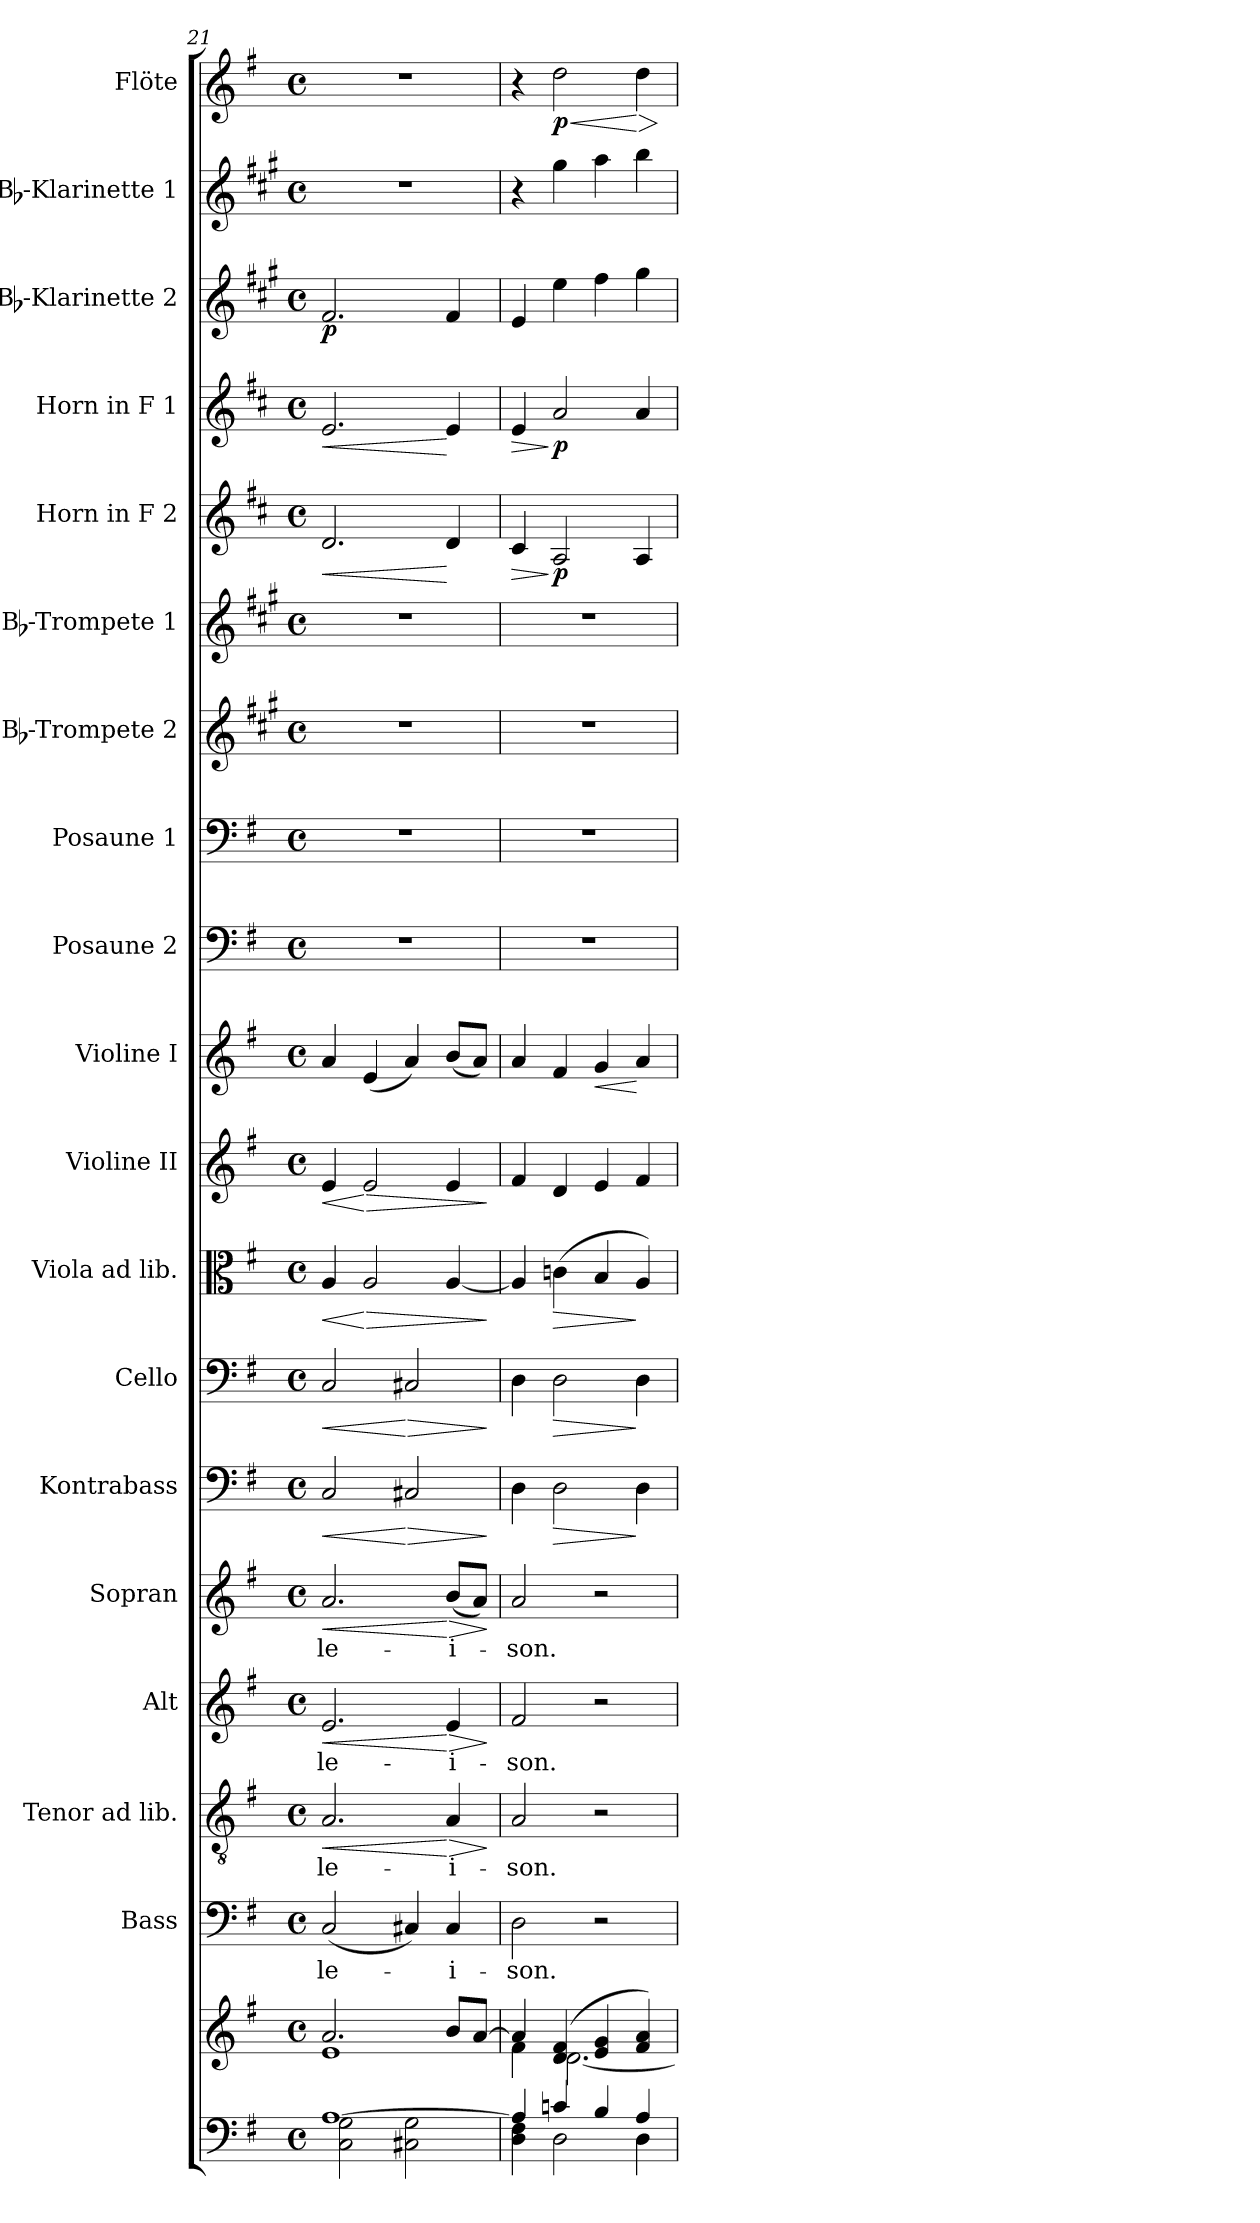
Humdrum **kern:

**kern	**kern	**kern	**text	**kern	**text	**dynam	**kern	**text	**dynam	**kern	**text	**dynam	**kern	**dynam	**kern	**dynam	**kern	**dynam	**kern	**dynam	**kern	**dynam	**kern	**kern	**kern	**kern	**kern	**dynam	**kern	**dynam	**kern	**dynam	**kern	**kern	**dynam
*part19	*part19	*part18	*part18	*part17	*part17	*part17	*part16	*part16	*part16	*part15	*part15	*part15	*part14	*part14	*part13	*part13	*part12	*part12	*part11	*part11	*part10	*part10	*part9	*part8	*part7	*part6	*part5	*part5	*part4	*part4	*part3	*part3	*part2	*part1	*part1
*staff20	*staff19	*staff18	*staff18	*staff17	*staff17	*staff17	*staff16	*staff16	*staff16	*staff15	*staff15	*staff15	*staff14	*staff14	*staff13	*staff13	*staff12	*staff12	*staff11	*staff11	*staff10	*staff10	*staff9	*staff8	*staff7	*staff6	*staff5	*staff5	*staff4	*staff4	*staff3	*staff3	*staff2	*staff1	*staff1
*	*	*I"Bass	*	*I"Tenor ad lib.	*	*	*I"Alt	*	*	*I"Sopran	*	*	*I"Kontrabass	*	*I"Cello	*	*I"Viola ad lib.	*	*I"Violine II	*	*I"Violine I	*	*I"Posaune 2	*I"Posaune 1	*I"Bb-Trompete 2	*I"Bb-Trompete 1	*I"Horn in F 2	*	*I"Horn in F 1	*	*I"Bb-Klarinette 2	*	*I"Bb-Klarinette 1	*I"Flöte	*
*	*	*I'B.	*	*I'T.	*	*	*I'A.	*	*	*I'S.	*	*	*I'Kb.	*	*	*	*I'Vla.	*	*I'Vl. II	*	*I'Vl. I	*	*I'Pos. 2	*I'Pos. 1	*I'Bb Trp. 2	*I'Bb Trp. 1	*	*	*	*	*I'Bb Kl. 2	*	*I'Bb Kl. 1	*I'Fl.	*
!!LO:PB:g=z
*clefF4	*clefG2	*clefF4	*	*clefGv2	*	*	*clefG2	*	*	*clefG2	*	*	*clefF4	*	*clefF4	*	*clefC3	*	*clefG2	*	*clefG2	*	*clefF4	*clefF4	*clefG2	*clefG2	*clefG2	*	*clefG2	*	*clefG2	*	*clefG2	*clefG2	*
*	*	*	*	*	*	*	*	*	*	*	*	*	*ITrd7c12	*	*	*	*	*	*	*	*	*	*	*	*ITrd1c2	*ITrd1c2	*ITrd4c7	*	*ITrd4c7	*	*ITrd1c2	*	*ITrd1c2	*	*
*k[f#]	*k[f#]	*k[f#]	*	*k[f#]	*	*	*k[f#]	*	*	*k[f#]	*	*	*k[f#]	*	*k[f#]	*	*k[f#]	*	*k[f#]	*	*k[f#]	*	*k[f#]	*k[f#]	*k[f#]	*k[f#]	*k[f#]	*	*k[f#]	*	*k[f#]	*	*k[f#]	*k[f#]	*
*G:	*G:	*G:	*	*G:	*	*	*G:	*	*	*G:	*	*	*G:	*	*G:	*	*G:	*	*G:	*	*G:	*	*G:	*G:	*G:	*G:	*G:	*	*G:	*	*G:	*	*G:	*G:	*
*M4/4	*M4/4	*M4/4	*	*M4/4	*	*	*M4/4	*	*	*M4/4	*	*	*M4/4	*	*M4/4	*	*M4/4	*	*M4/4	*	*M4/4	*	*M4/4	*M4/4	*M4/4	*M4/4	*M4/4	*	*M4/4	*	*M4/4	*	*M4/4	*M4/4	*
*met(c)	*met(c)	*met(c)	*	*met(c)	*	*	*met(c)	*	*	*met(c)	*	*	*met(c)	*	*met(c)	*	*met(c)	*	*met(c)	*	*met(c)	*	*met(c)	*met(c)	*met(c)	*met(c)	*met(c)	*	*met(c)	*	*met(c)	*	*met(c)	*met(c)	*
=21	=21	=21	=21	=21	=21	=21	=21	=21	=21	=21	=21	=21	=21	=21	=21	=21	=21	=21	=21	=21	=21	=21	=21	=21	=21	=21	=21	=21	=21	=21	=21	=21	=21	=21	=21
*^	*^	*	*	*	*	*	*	*	*	*	*	*	*	*	*	*	*	*	*	*	*	*	*	*	*	*	*	*	*	*	*	*	*	*	*
!	!	!	!	!	!LO:LY:b	!	!LO:LY:b	!LO:HP:b	!	!LO:LY:b	!LO:HP:b	!	!LO:LY:b	!LO:HP:b	!	!LO:HP:b	!	!LO:HP:b	!	!LO:HP:b	!	!LO:HP:b	!	!	!	!	!	!	!	!LO:HP:b	!	!LO:HP:b	!	!LO:DY:b	!	!	!
[>1A	2C\ 2G\	2.a/	1e	(<2C/	-le-	2.A/	-le-	<	2.e/	-le-	<	2.a/	-le-	<	2CC/	<	2C/	<	4A/	<	4e/	<	4a/	.	1r	1r	1r	1r	2.G/	<	2.A/	<	2.e/	p	1r	1r	.
!	!	!	!	!	!	!	!	!	!	!	!	!	!	!	!	!	!	!	!	!LO:HP:n=1:b	!	!LO:HP:n=1:b	!	!	!	!	!	!	!	!	!	!	!	!	!	!	!
.	.	.	.	.	.	.	.	.	.	.	.	.	.	.	.	.	.	.	2A/	[ >	2e/	[ >	(<4e/	.	.	.	.	.	.	.	.	.	.	.	.	.	.
!	!	!	!	!	!	!	!	!	!	!	!	!	!	!	!	!LO:HP:n=1:b	!	!LO:HP:n=1:b	!	!	!	!	!	!	!	!	!	!	!	!	!	!	!	!	!	!	!
.	2C#X\ 2G\	.	.	4C#X/)	.	.	.	.	.	.	.	.	.	.	2CC#X/	[ >	2C#X/	[ >	.	.	.	.	4a/)	.	.	.	.	.	.	.	.	.	.	.	.	.	.
!	!	!	!	!	!LO:LY:b	!	!LO:LY:b	!LO:HP:n=1:b	!	!LO:LY:b	!LO:HP:n=1:b	!	!LO:LY:b	!LO:HP:n=1:b	!	!	!	!	!	!	!	!	!	!	!	!	!	!	!	!	!	!	!	!	!	!	!
.	.	8b/L	.	4C#/	-i-	4A/	-i-	[ >	4e/	-i-	[ >	(<8b/L	-i-	[ >	.	.	.	.	[4A/	.	4e/	.	(<8b/L	.	.	.	.	.	4G/	[	4A/	[	4e/	.	.	.	.
.	.	[>8a/J	.	.	.	.	.	.	.	.	.	8a/J)	.	.	.	.	.	.	.	.	.	.	8a/J)	.	.	.	.	.	.	.	.	.	.	.	.	.	.
*v	*v	*	*	*	*	*	*	*	*	*	*	*	*	*	*	*	*	*	*	*	*	*	*	*	*	*	*	*	*	*	*	*	*	*	*	*	*
*	*v	*v	*	*	*	*	*	*	*	*	*	*	*	*	*	*	*	*	*	*	*	*	*	*	*	*	*	*	*	*	*	*	*	*	*	*
.	.	.	.	.	.	]	.	.	]	.	.	]	.	]	.	]	.	]	.	]	.	.	.	.	.	.	.	.	.	.	.	.	.	.	.
=22	=22	=22	=22	=22	=22	=22	=22	=22	=22	=22	=22	=22	=22	=22	=22	=22	=22	=22	=22	=22	=22	=22	=22	=22	=22	=22	=22	=22	=22	=22	=22	=22	=22	=22	=22
*^	*^	*	*	*	*	*	*	*	*	*	*	*	*	*	*	*	*	*	*	*	*	*	*	*	*	*	*	*	*	*	*	*	*	*	*
!	!	!	!	!	!LO:LY:b	!	!LO:LY:b	!	!	!LO:LY:b	!	!	!LO:LY:b	!	!	!	!	!	!	!	!	!	!	!	!	!	!	!	!	!LO:HP:b	!	!LO:HP:b	!	!	!	!	!
4A/]	4D\ 4F#\	4a/]	4f#\	2D\	-son.	2A/	-son.	.	2f#/	-son.	.	2a/	-son.	.	4DD\	.	4D\	.	4A/]	.	4f#/	.	4a/	.	1r	1r	1r	1r	4F#/	>	4A/	>	4d/	.	4r	4r	.
!	!	!	!	!	!	!	!	!	!	!	!	!	!	!	!	!LO:HP:b	!	!LO:HP:b	!	!LO:HP:b	!	!	!	!	!	!	!	!	!	!LO:DY:n=1:b	!	!LO:DY:n=1:b	!	!	!	!	!LO:HP:b
!	!	!	!	!	!	!	!	!	!	!	!	!	!	!	!	!	!	!	!	!	!	!	!	!	!	!	!	!	!	!	!	!	!	!	!	!	!LO:DY:n=1:b
4cn/	2D\	(4d/ 4f#/	[<2.d\	.	.	.	.	.	.	.	.	.	.	.	2DD\	>	2D\	>	(>4cn\	>	4d/	.	4f#/	.	.	.	.	.	2D/	] p	2d/	] p	4dd\	.	4ff#\	2dd\	< p
!	!	!	!	!	!	!	!	!	!	!	!	!	!	!	!	!	!	!	!	!	!	!	!	!LO:HP:b	!	!	!	!	!	!	!	!	!	!	!	!	!
4B/	.	4e/ 4g/	.	2r	.	2r	.	.	2r	.	.	2r	.	.	.	.	.	.	4B/	.	4e/	.	4g/	<	.	.	.	.	.	.	.	.	4ee\	.	4gg\	.	.
!	!	!	!	!	!	!	!	!	!	!	!	!	!	!	!	!	!	!	!	!	!	!	!	!	!	!	!	!	!	!	!	!	!	!	!	!	!LO:HP:n=1:b
4A/	4D\	4f#/ 4a/)	.	.	.	.	.	.	.	.	.	.	.	.	4DD\	]	4D\	]	4A/)	]	4f#/	.	4a/	[	.	.	.	.	4D/	.	4d/	.	4ff#\	.	4aa\	4dd\	[ >
*v	*v	*	*	*	*	*	*	*	*	*	*	*	*	*	*	*	*	*	*	*	*	*	*	*	*	*	*	*	*	*	*	*	*	*	*	*	*
*	*v	*v	*	*	*	*	*	*	*	*	*	*	*	*	*	*	*	*	*	*	*	*	*	*	*	*	*	*	*	*	*	*	*	*	*	*
.	.	.	.	.	.	.	.	.	.	.	.	.	.	.	.	.	.	.	.	.	.	.	.	.	.	.	.	.	.	.	.	.	.	.	]
=	=	=	=	=	=	=	=	=	=	=	=	=	=	=	=	=	=	=	=	=	=	=	=	=	=	=	=	=	=	=	=	=	=	=	=
*-	*-	*-	*-	*-	*-	*-	*-	*-	*-	*-	*-	*-	*-	*-	*-	*-	*-	*-	*-	*-	*-	*-	*-	*-	*-	*-	*-	*-	*-	*-	*-	*-	*-	*-	*-
